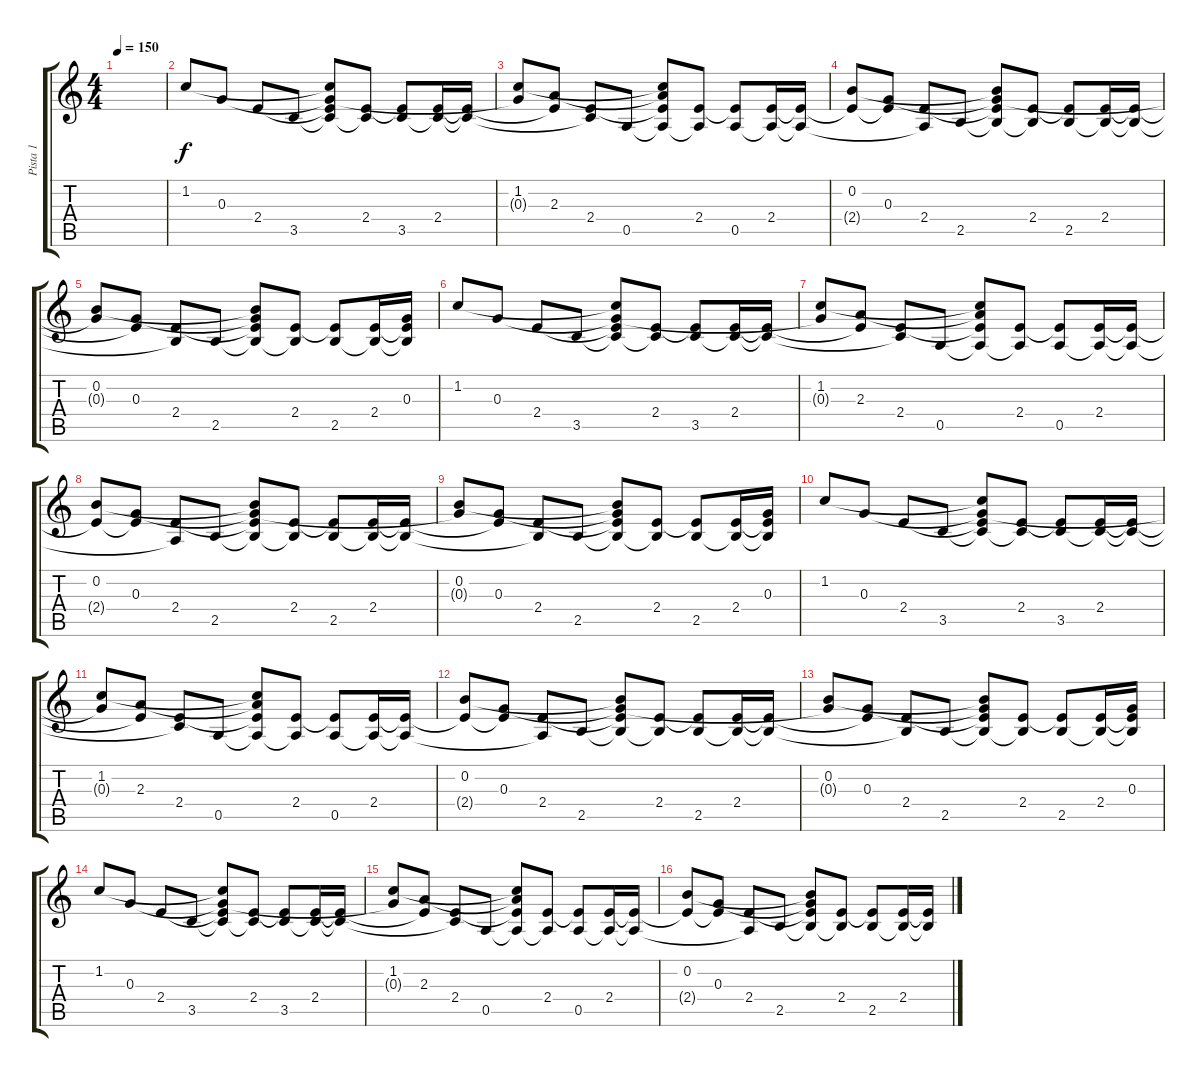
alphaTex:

\track ("Pista 1" "Pista 1") {instrument electricguitarjazz}
\staff {score tabs}
\tuning (E4 B3 G3 D3 A2 E2) {hide}
\ts (4 4)
\tempo 150
\clef g2
\ks c
|
1.2.8 0.3.8 2.4.8 3.5.8 (1.2{t} 0.3{t} 2.4{t} 3.5{t}).8 (2.4 3.5{t}).8 (2.4{t} 3.5).8 (2.4 3.5{t}).16 (2.4{t} 3.5{t}).16 |
(1.2 0.3{t}).8 (2.3 2.4{t}).8 (2.4 3.5{t}).8 0.5.8 (1.2{t} 2.3{t} 2.4{t} 0.5{t}).8 (2.4 0.5{t}).8 (2.4{t} 0.5).8 (2.4 0.5{t}).16 (2.4{t} 0.5{t}).16 |
(0.2 2.4{t}).8 (0.3 2.4{t}).8 (2.4 0.5{t}).8 2.5.8 (0.2{t} 0.3{t} 2.4{t} 2.5{t}).8 (2.4 2.5{t}).8 (2.4{t} 2.5).8 (2.4 2.5{t}).16 (2.4{t} 2.5{t}).16 |
(0.2 0.3{t}).8 (0.3 2.4{t}).8 (2.4 2.5{t}).8 2.5.8 (0.2{t} 0.3{t} 2.4{t} 2.5{t}).8 (2.4 2.5{t}).8 (2.4{t} 2.5).8 (2.4 2.5{t}).16 (0.3 2.4{t} 2.5{t}).16 |
1.2.8 0.3.8 2.4.8 3.5.8 (1.2{t} 0.3{t} 2.4{t} 3.5{t}).8 (2.4 3.5{t}).8 (2.4{t} 3.5).8 (2.4 3.5{t}).16 (2.4{t} 3.5{t}).16 |
(1.2 0.3{t}).8 (2.3 2.4{t}).8 (2.4 3.5{t}).8 0.5.8 (1.2{t} 2.3{t} 2.4{t} 0.5{t}).8 (2.4 0.5{t}).8 (2.4{t} 0.5).8 (2.4 0.5{t}).16 (2.4{t} 0.5{t}).16 |
(0.2 2.4{t}).8 (0.3 2.4{t}).8 (2.4 0.5{t}).8 2.5.8 (0.2{t} 0.3{t} 2.4{t} 2.5{t}).8 (2.4 2.5{t}).8 (2.4{t} 2.5).8 (2.4 2.5{t}).16 (2.4{t} 2.5{t}).16 |
(0.2 0.3{t}).8 (0.3 2.4{t}).8 (2.4 2.5{t}).8 2.5.8 (0.2{t} 0.3{t} 2.4{t} 2.5{t}).8 (2.4 2.5{t}).8 (2.4{t} 2.5).8 (2.4 2.5{t}).16 (0.3 2.4{t} 2.5{t}).16 |
1.2.8 0.3.8 2.4.8 3.5.8 (1.2{t} 0.3{t} 2.4{t} 3.5{t}).8 (2.4 3.5{t}).8 (2.4{t} 3.5).8 (2.4 3.5{t}).16 (2.4{t} 3.5{t}).16 |
(1.2 0.3{t}).8 (2.3 2.4{t}).8 (2.4 3.5{t}).8 0.5.8 (1.2{t} 2.3{t} 2.4{t} 0.5{t}).8 (2.4 0.5{t}).8 (2.4{t} 0.5).8 (2.4 0.5{t}).16 (2.4{t} 0.5{t}).16 |
(0.2 2.4{t}).8 (0.3 2.4{t}).8 (2.4 0.5{t}).8 2.5.8 (0.2{t} 0.3{t} 2.4{t} 2.5{t}).8 (2.4 2.5{t}).8 (2.4{t} 2.5).8 (2.4 2.5{t}).16 (2.4{t} 2.5{t}).16 |
(0.2 0.3{t}).8 (0.3 2.4{t}).8 (2.4 2.5{t}).8 2.5.8 (0.2{t} 0.3{t} 2.4{t} 2.5{t}).8 (2.4 2.5{t}).8 (2.4{t} 2.5).8 (2.4 2.5{t}).16 (0.3 2.4{t} 2.5{t}).16 |
1.2.8 0.3.8 2.4.8 3.5.8 (1.2{t} 0.3{t} 2.4{t} 3.5{t}).8 (2.4 3.5{t}).8 (2.4{t} 3.5).8 (2.4 3.5{t}).16 (2.4{t} 3.5{t}).16 |
(1.2 0.3{t}).8 (2.3 2.4{t}).8 (2.4 3.5{t}).8 0.5.8 (1.2{t} 2.3{t} 2.4{t} 0.5{t}).8 (2.4 0.5{t}).8 (2.4{t} 0.5).8 (2.4 0.5{t}).16 (2.4{t} 0.5{t}).16 |
(0.2 2.4{t}).8 (0.3 2.4{t}).8 (2.4 0.5{t}).8 2.5.8 (0.2{t} 0.3{t} 2.4{t} 2.5{t}).8 (2.4 2.5{t}).8 (2.4{t} 2.5).8 (2.4 2.5{t}).16 (2.4{t} 2.5{t}).16
